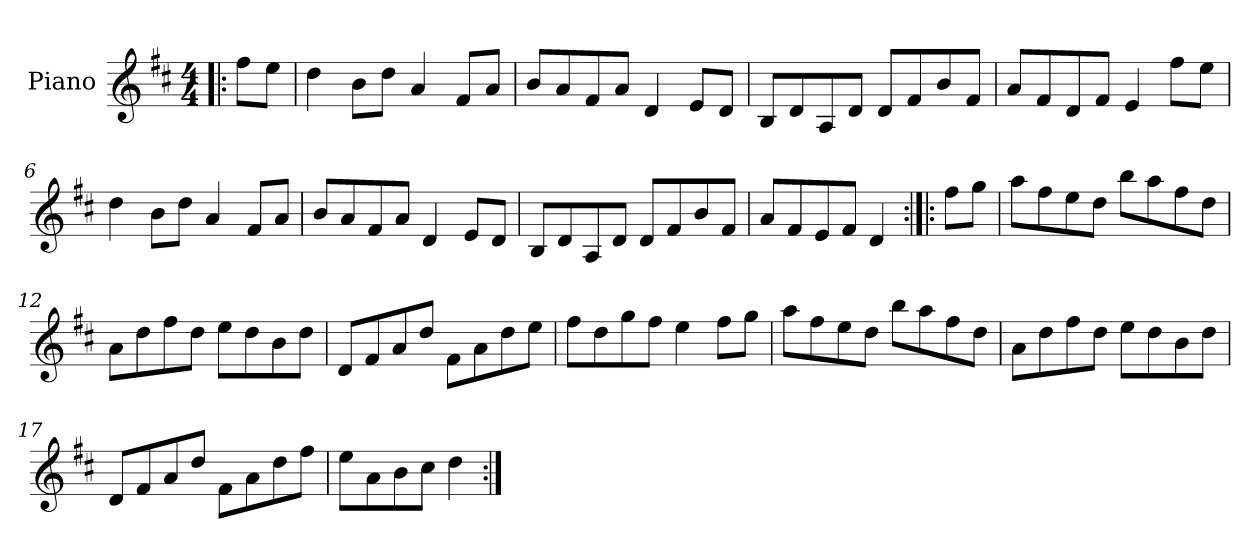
**kern
*part1
*staff1
*I"Piano
*I'Pno
*clefG2
*k[f#c#]
*D:
*M4/4
=1!|:
8ff#\L
8ee\J
=2
4dd\
8b\L
8dd\J
4a/
8f#/L
8a/J
=3
8b/L
8a/
8f#/
8a/J
4d/
8e/L
8d/J
=4
8B/L
8d/
8A/
8d/J
8d/L
8f#/
8b/
8f#/J
=5
8a/L
8f#/
8d/
8f#/J
4e/
8ff#\L
8ee\J
!!LO:LB:g=z
=6
4dd\
8b\L
8dd\J
4a/
8f#/L
8a/J
=7
8b/L
8a/
8f#/
8a/J
4d/
8e/L
8d/J
=8
8B/L
8d/
8A/
8d/J
8d/L
8f#/
8b/
8f#/J
=9
8a/L
8f#/
8e/
8f#/J
4d/
=10:|!|:
8ff#\L
8gg\J
!!LO:LB:g=z
=11
8aa\L
8ff#\
8ee\
8dd\J
8bb\L
8aa\
8ff#\
8dd\J
=12
8a\L
8dd\
8ff#\
8dd\J
8ee\L
8dd\
8b\
8dd\J
=13
8d/L
8f#/
8a/
8dd/J
8f#\L
8a\
8dd\
8ee\J
=14
8ff#\L
8dd\
8gg\
8ff#\J
4ee\
8ff#\L
8gg\J
!!LO:LB:g=z
=15
8aa\L
8ff#\
8ee\
8dd\J
8bb\L
8aa\
8ff#\
8dd\J
=16
8a\L
8dd\
8ff#\
8dd\J
8ee\L
8dd\
8b\
8dd\J
=17
8d/L
8f#/
8a/
8dd/J
8f#\L
8a\
8dd\
8ff#\J
=18
8ee\L
8a\
8b\
8cc#\J
4dd\
=:|!
*-
